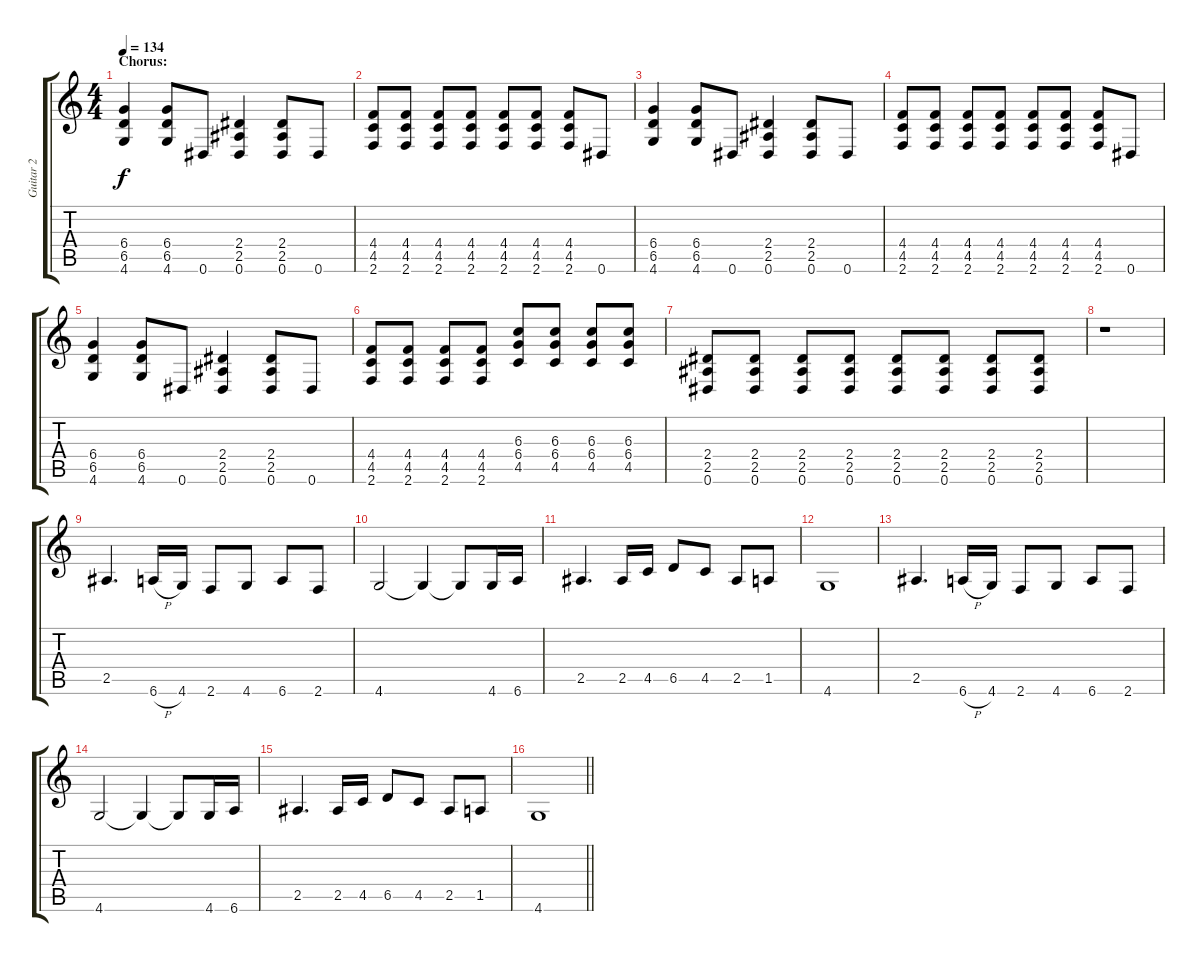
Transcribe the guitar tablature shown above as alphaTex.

\track ("Guitar 2" "Guitar 2") {instrument overdrivenguitar}
\staff {score tabs}
\tuning (Eb4 Bb3 Gb3 Db3 Ab2 Eb2) {hide}
\ts (4 4)
\section ("" "Chorus:")
\tempo 134
\clef g2
\ks c
(6.4 6.5 4.6).4{dy f} (6.4 6.5 4.6).8 0.6.8 (2.4 2.5 0.6).4 (2.4 2.5 0.6).8 0.6.8 |
(4.4 4.5 2.6).8 (4.4 4.5 2.6).8 (4.4 4.5 2.6).8 (4.4 4.5 2.6).8 (4.4 4.5 2.6).8 (4.4 4.5 2.6).8 (4.4 4.5 2.6).8 0.6.8 |
(6.4 6.5 4.6).4 (6.4 6.5 4.6).8 0.6.8 (2.4 2.5 0.6).4 (2.4 2.5 0.6).8 0.6.8 |
(4.4 4.5 2.6).8 (4.4 4.5 2.6).8 (4.4 4.5 2.6).8 (4.4 4.5 2.6).8 (4.4 4.5 2.6).8 (4.4 4.5 2.6).8 (4.4 4.5 2.6).8 0.6.8 |
(6.4 6.5 4.6).4 (6.4 6.5 4.6).8 0.6.8 (2.4 2.5 0.6).4 (2.4 2.5 0.6).8 0.6.8 |
(4.4 4.5 2.6).8 (4.4 4.5 2.6).8 (4.4 4.5 2.6).8 (4.4 4.5 2.6).8 (6.3 6.4 4.5).8 (6.3 6.4 4.5).8 (6.3 6.4 4.5).8 (6.3 6.4 4.5).8 |
(2.4 2.5 0.6).8 (2.4 2.5 0.6).8 (2.4 2.5 0.6).8 (2.4 2.5 0.6).8 (2.4 2.5 0.6).8 (2.4 2.5 0.6).8 (2.4 2.5 0.6).8 (2.4 2.5 0.6).8 |
r.1 |
2.5.4{d} 6.6{h}.16 4.6.16 2.6.8 4.6.8 6.6.8 2.6.8 |
4.6.2 4.6{t}.4 4.6{t}.8 4.6.16 6.6.16 |
2.5.4{d} 2.5.16 4.5.16 6.5.8 4.5.8 2.5.8 1.5.8 |
4.6.1 |
2.5.4{d} 6.6{h}.16 4.6.16 2.6.8 4.6.8 6.6.8 2.6.8 |
4.6.2 4.6{t}.4 4.6{t}.8 4.6.16 6.6.16 |
2.5.4{d} 2.5.16 4.5.16 6.5.8 4.5.8 2.5.8 1.5.8 |
\barLineRight lightlight
4.6.1
